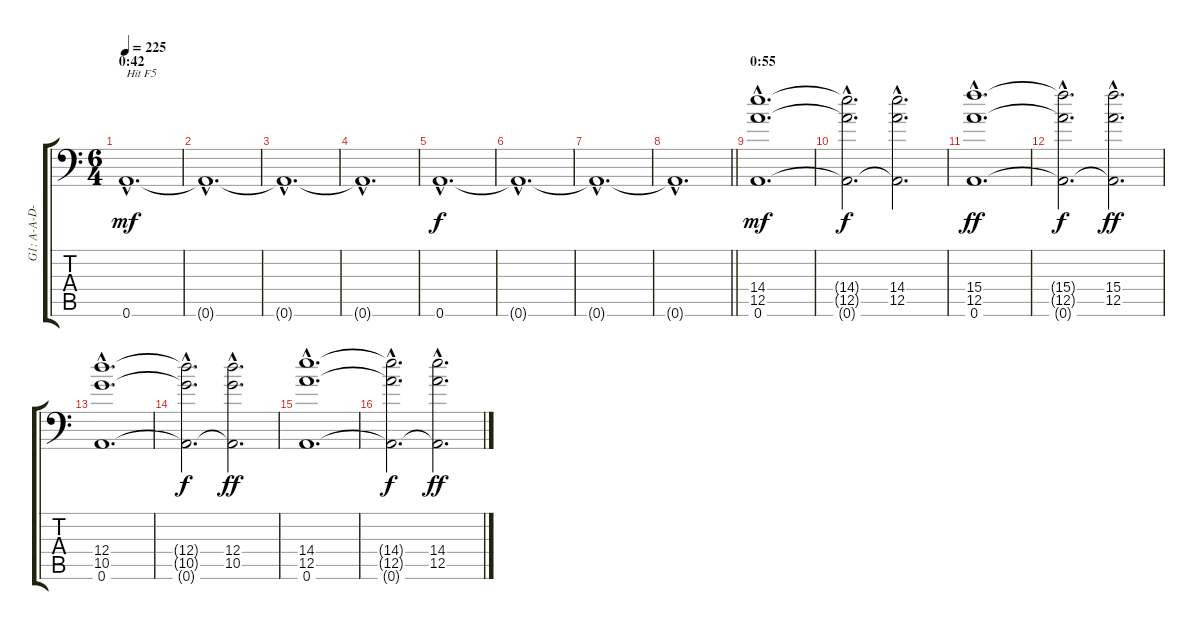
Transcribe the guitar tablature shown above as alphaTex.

\track ("G1: A-A-D-G-B-E" "G1: A-A-D-") {instrument distortionguitar}
\staff {score tabs}
\tuning (E4 B3 G3 D3 A2 A1) {hide}
\ts (6 4)
\section ("" "0:42")
\tempo 225
\clef f4
\ks c
0.6{hac}.1{d txt "Hit F5" dy mf instrument distortionguitar} |
0.6{hac t}.1{d} |
0.6{hac t}.1{d} |
0.6{hac t}.1{d} |
0.6{hac}.1{d dy f} |
0.6{hac t}.1{d} |
0.6{hac t}.1{d} |
\barLineRight lightlight
0.6{hac t}.1{d} |
\section ("" "0:55")
(14.4{hac} 12.5{hac} 0.6{hac}).1{d dy mf} |
(14.4{hac t} 12.5{hac t} 0.6{hac t}).2{d dy f} (14.4{hac} 12.5{hac} 0.6{hac t}).2{d} |
(15.4{hac} 12.5{hac} 0.6{hac}).1{d dy ff} |
(15.4{hac t} 12.5{hac t} 0.6{hac t}).2{d dy f} (15.4{hac} 12.5{hac} 0.6{hac t}).2{d dy ff} |
(12.4{hac} 10.5{hac} 0.6{hac}).1{d} |
(12.4{hac t} 10.5{hac t} 0.6{hac t}).2{d dy f} (12.4{hac} 10.5{hac} 0.6{hac t}).2{d dy ff} |
(14.4{hac} 12.5{hac} 0.6{hac}).1{d} |
(14.4{hac t} 12.5{hac t} 0.6{hac t}).2{d dy f} (14.4{hac} 12.5{hac} 0.6{hac t}).2{d dy ff}
